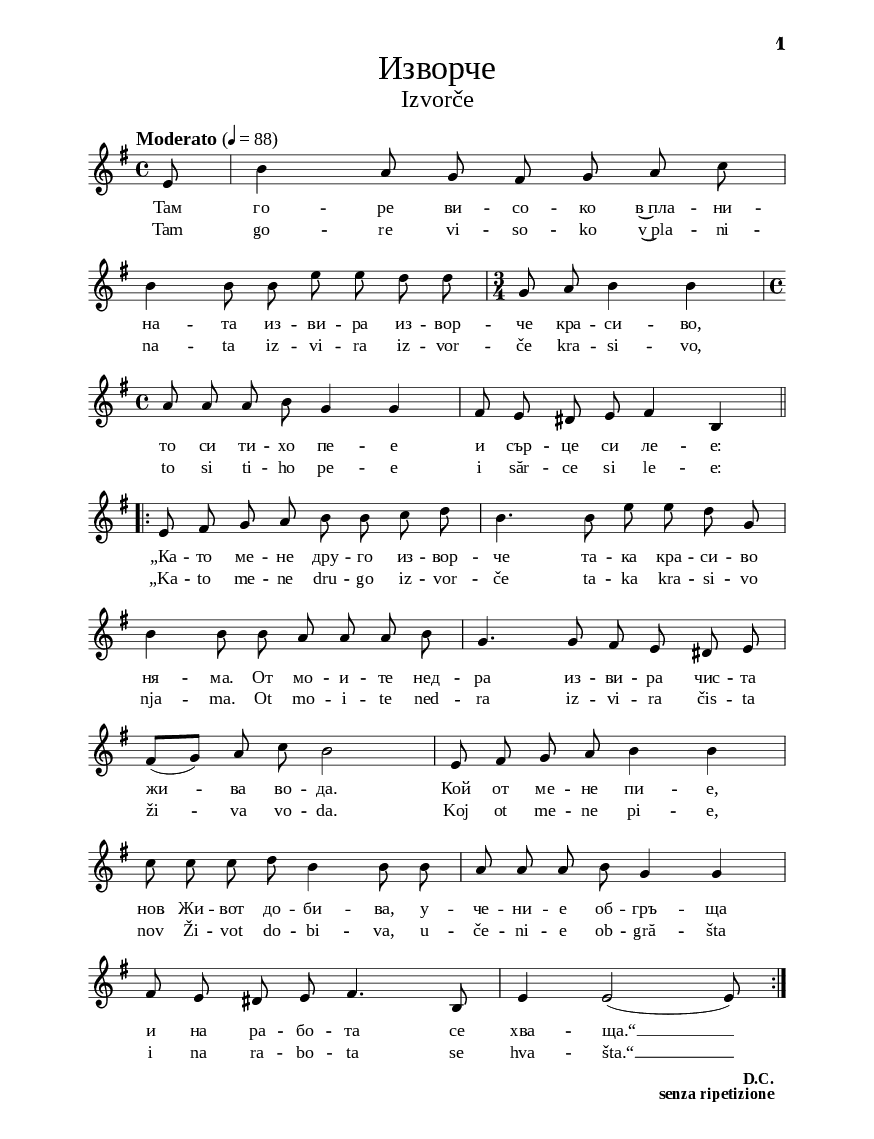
\version "2.24.3"

% include paper part and global functions
\include "include/globals.ily"

\bookpart {
  \label #'ref177
  \tocItem \markup "Изворче – Izvorče"
  \include "include/bookpart-paper.ily"
  \score {
    \include "include/score-layout.ily"

    \new Voice \absolute {
      \clef treble
      \key e \minor
      \time 4/4
      \tempoFunc "Moderato" 4 "88"
      \autoBeamOff
      \partial 8
      e'8 | % 2
      b'4  a'8  g'8  fis'8  g'8
      a'8 c''8 \break | % 3
      b'4 b'8 b'8 e''8
      e''8 d''8 d''8 | % 4
      \time 3/4  | % 4
      g'8  a'8 b'4 b'4 \break | % 5
      \time 4/4  | % 5
      a'8  a'8  a'8 b'8  g'4
      g'4 | % 6
      fis'8  e'8  dis'8  e'8  fis'4
      b4 \break | % 7
      \bar ".|:-||" 
      e'8  fis'8  g'8  a'8 b'8
      b'8 c''8 d''8 | % 8
      b'4. b'8 e''8 e''8
      d''8  g'8 \break | % 9
      b'4 b'8 b'8  a'8  a'8
      a'8 b'8 |
      g'4.  g'8  fis'8  e'8  dis'8
      e'8 \break | % 11
      fis'8 ( [  g'8 ] )   a'8 c''8
      b'2 | % 12
      e'8  fis'8  g'8  a'8 b'4
      b'4 \break | % 13
      c''8 c''8 c''8 d''8
      b'4 b'8 b'8 | % 14
      a'8  a'8  a'8 b'8  g'4
      g'4 \break | % 15
      fis'8  e'8  dis'8  e'8  fis'4.
      b8 | % 16
      e'4  e'2 (e'8)
      \bar ":|."
    }

    \addlyrics {
      Там го -- ре ви -- со -- ко в~пла
      -- ни -- на -- та из -- ви -- ра из --
      вор -- че кра -- си -- во, то си
      ти -- хо пе -- е и сър -- це си
      ле -- е: „Ка -- то ме -- не дру --
      го из -- вор -- че та -- ка кра --
      си -- во ня -- ма. От мо -- и -- те
      нед -- ра из -- ви -- ра чис -- та
      жи -- ва во -- да. Кой от ме --
      не пи -- е, нов Жи -- вот до -- би
      -- ва, у -- че -- ни -- е об -- гръ --
      ща и на ра -- бо -- та се хва --
      ща.“ __}
      \addlyrics {
        Tam go -- re vi -- so -- ko v~pla
        -- ni -- na -- ta iz -- vi -- ra iz --
        vor -- če kra -- si -- vo, to si
        ti -- ho pe -- e i săr -- ce si
        le -- e: „Ka -- to me -- ne dru --
        go iz -- vor -- če ta -- ka kra --
        si -- vo nja -- ma. Ot mo -- i -- te
        ned -- ra iz -- vi -- ra čis -- ta
        ži -- va vo -- da. Koj ot me --
        ne pi -- e, nov Ži -- vot do -- bi
        -- va, u -- če -- ni -- e ob -- gră --
        šta i na ra -- bo -- ta se hva --
        šta.“ __}


        \header {
          title = \titleFunc "Изворче" "Izvorče"
        }

        \midi{}
      } % score
      
  \markup \empty-one
      \markup \dc-two "D.C.""senza ripetizione"
      \pageBreak

      % include foreign translation(s) of the song
       \version "2.24.3"

\markup \fill-line { \fontsize #deTitleFontSize "Quellchen" }
\markup \null
\markup \null
\markup \abs-fontsize #10 {
  \hspace #30
  \override #`(baseline-skip . ,deCoupletBaselineSkip)

  \column {
  
 \line { " "Dort oben, hoch im Gebirge,}

 \line { " "entspringt ein schönes Quellchen;}

 \line { " "es singt leise und gießt sein Herz aus:}

 \line { " "„Es gibt kein anderes kleines, }

 \line { " "so schönes Quellchen wie mich. }

 \line { " "Aus meinen Tiefen entspringt}

 \line { " "reines und belebendes Wasser.}

 \line { " "Wer von meinem Wasser trinkt, }

 \line { " "gewinnt das neue Leben,}

 \line { " "er umarmt die Lehre }

 \line { " "und macht sich an die Arbeit.“}
  }
}


    } % bookpart


